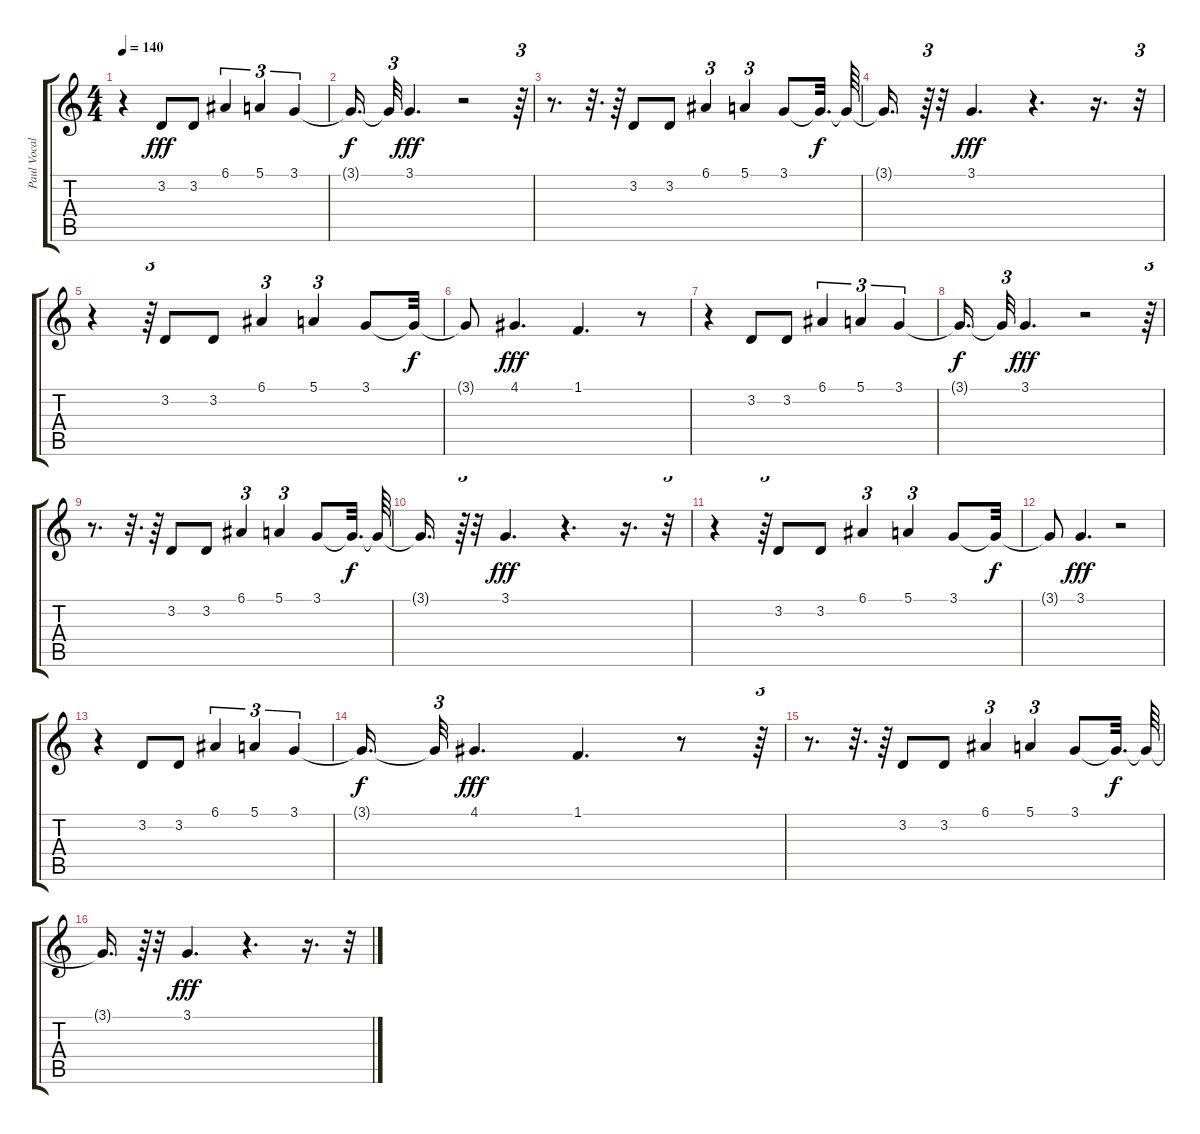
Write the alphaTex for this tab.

\track ("Paul Vocals" "Paul Vocal") {instrument lead2sawtooth}
\staff {score tabs}
\tuning (E4 B3 G3 D3 A2 E2) {hide}
\ts (4 4)
\tempo 140
\clef g2
\ks c
r.4{dy fff} 3.2.8 3.2.8 6.1.4{tu (3 2)} 5.1.4{tu (3 2)} 3.1.4{tu (3 2)} |
3.1{t}.16{d dy f} 3.1{t}.32{tu (3 2)} 3.1.4{d dy fff} r.2 r.64{tu (3 2)} |
r.8{d} r.32{d} r.64 3.2.8 3.2.8 6.1.4{tu (3 2)} 5.1.4{tu (3 2)} 3.1.8 3.1{t}.32{d dy f} 3.1{t}.64 |
3.1{t}.16{d} r.64{tu (3 2)} r.32 3.1.4{d dy fff} r.4{d} r.16{d} r.32{tu (3 2)} |
r.4 r.64{tu (3 2)} 3.2.8 3.2.8 6.1.4{tu (3 2)} 5.1.4{tu (3 2)} 3.1.8 3.1{t}.32{dy f} |
3.1{t}.8 4.1.4{d dy fff} 1.1.4{d} r.8 |
r.4 3.2.8 3.2.8 6.1.4{tu (3 2)} 5.1.4{tu (3 2)} 3.1.4{tu (3 2)} |
3.1{t}.16{d dy f} 3.1{t}.32{tu (3 2)} 3.1.4{d dy fff} r.2 r.64{tu (3 2)} |
r.8{d} r.32{d} r.64 3.2.8 3.2.8 6.1.4{tu (3 2)} 5.1.4{tu (3 2)} 3.1.8 3.1{t}.32{d dy f} 3.1{t}.64 |
3.1{t}.16{d} r.64{tu (3 2)} r.32 3.1.4{d dy fff} r.4{d} r.16{d} r.32{tu (3 2)} |
r.4 r.64{tu (3 2)} 3.2.8 3.2.8 6.1.4{tu (3 2)} 5.1.4{tu (3 2)} 3.1.8 3.1{t}.32{dy f} |
3.1{t}.8 3.1.4{d dy fff} r.2 |
r.4 3.2.8 3.2.8 6.1.4{tu (3 2)} 5.1.4{tu (3 2)} 3.1.4{tu (3 2)} |
3.1{t}.16{d dy f} 3.1{t}.32{tu (3 2)} 4.1.4{d dy fff} 1.1.4{d} r.8 r.64{tu (3 2)} |
r.8{d} r.32{d} r.64 3.2.8 3.2.8 6.1.4{tu (3 2)} 5.1.4{tu (3 2)} 3.1.8 3.1{t}.32{d dy f} 3.1{t}.64 |
3.1{t}.16{d} r.64{tu (3 2)} r.32 3.1.4{d dy fff} r.4{d} r.16{d} r.32{tu (3 2)}
